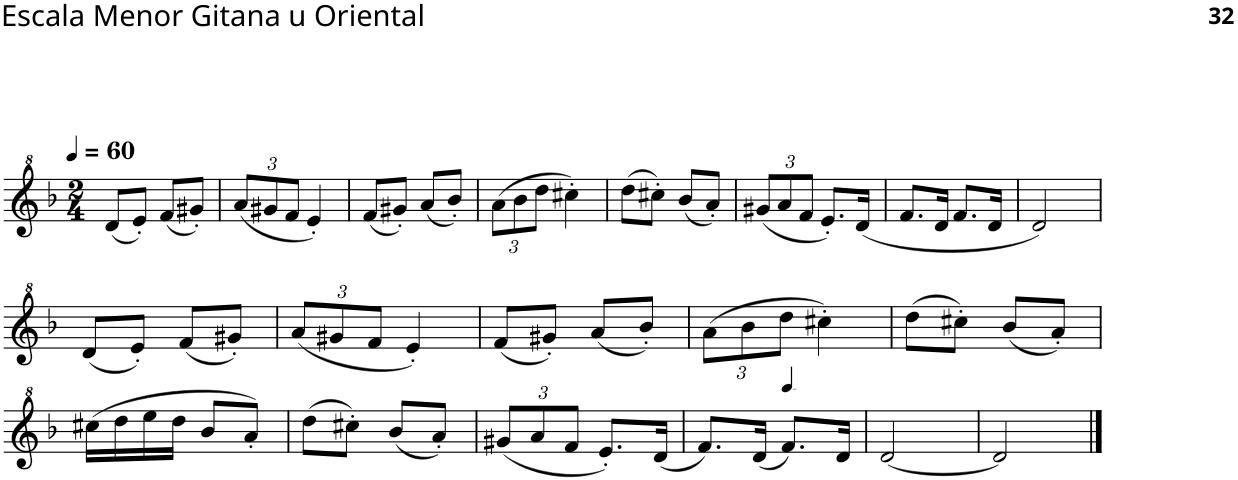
**kern
*part1
*staff1
*I"Recorder
*I'Rec
*clefG^2
*k[b-]
*M2/4
*MM60
=1
(8dd/L
8ee'/J)
(8ff/L
8gg#X'/J)
=2
*Xbrackettup
(12aa/L
12gg#X/
12ff/J
4ee'/)
=3
(8ff/L
8gg#X'/J)
(8aa/L
8bb-'/J)
=4
(12aa\L
12bb-\
12ddd\J
4ccc#X'\)
=5
(8ddd\L
8ccc#X'\J)
(8bb-/L
8aa'/J)
=6
(12gg#X/L
12aa/
12ff/J
8.ee'/L)
(16dd/Jk
=7
8.ff/L
16dd/Jk
8.ff/L
16dd/Jk
=8
2dd/)
!!LO:LB:g=z
=9
(8dd/L
8ee'/J)
(8ff/L
8gg#X'/J)
=10
(12aa/L
12gg#X/
12ff/J
4ee'/)
=11
(8ff/L
8gg#X'/J)
(8aa/L
8bb-'/J)
=12
(12aa\L
12bb-\
12ddd\J
4ccc#X'\)
=13
(8ddd\L
8ccc#X'\J)
(8bb-/L
8aa'/J)
!!LO:LB:g=z
=14
(16ccc#X\LL
16ddd\
16eee\
16ddd\JJ
8bb-/L
8aa'/J)
=15
(8ddd\L
8ccc#X'\J)
(8bb-/L
8aa'/J)
=16
(12gg#X/L
12aa/
12ff/J
8.ee'/L)
(16dd/Jk
=17
8.ff/L)
(16dd/Jk
*MM55
8.ff/L)
16dd/Jk
=18
[2dd/
=19
2dd/]
==
*-
